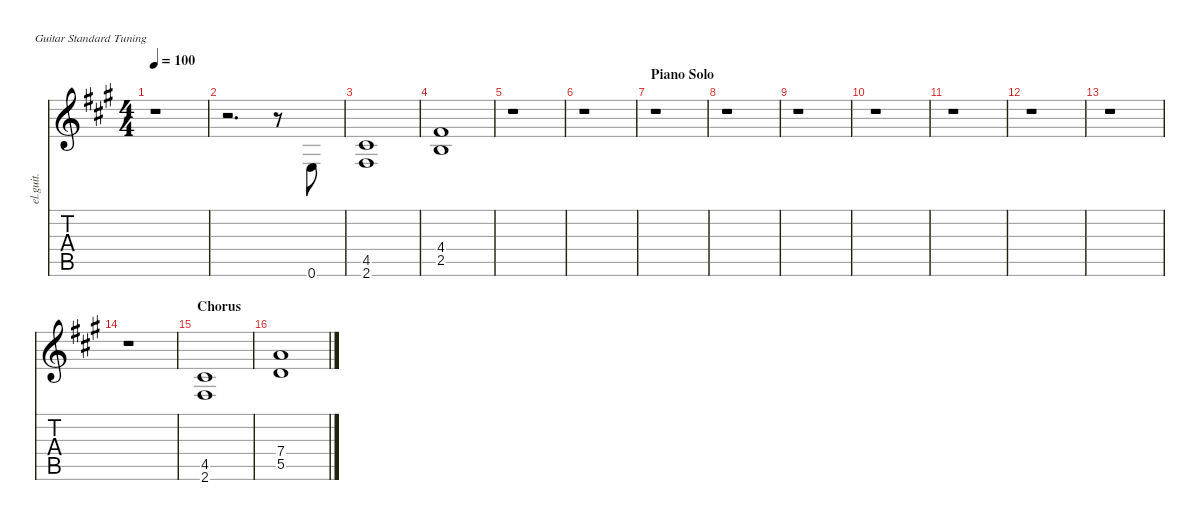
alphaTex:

\defaultSystemsLayout 4
\hideDynamics
\bracketExtendMode nobrackets
\otherSystemsTrackNameOrientation horizontal
\track ("Lead Guitar" "el.guit.") {instrument electricguitarclean}
\staff {score tabs}
\tuning (E4 B3 G3 D3 A2 E2)
\ts (4 4)
\tempo 100
\clef g2
\ks a
r.1{dy f beam Down} |
r.2{d beam Down} r.8{beam Down} 0.6{acc forcenatural}.8{beam Up} |
(4.5{acc #} 2.6{acc #}).1{beam Up} |
(4.4{acc #} 2.5{acc forcenatural}).1{beam Up} |
r.1{beam Down} |
r.1{beam Down} |
\section ("" "Piano Solo")
r.1{beam Down} |
r.1{beam Down} |
r.1{beam Down} |
r.1{beam Down} |
r.1{beam Down} |
r.1{beam Down} |
r.1{beam Down} |
r.1{beam Down} |
\section ("" "Chorus")
(4.5{acc #} 2.6{acc #}).1{beam Up} |
(7.4{acc forcenatural} 5.5{acc forcenatural}).1{beam Up}
